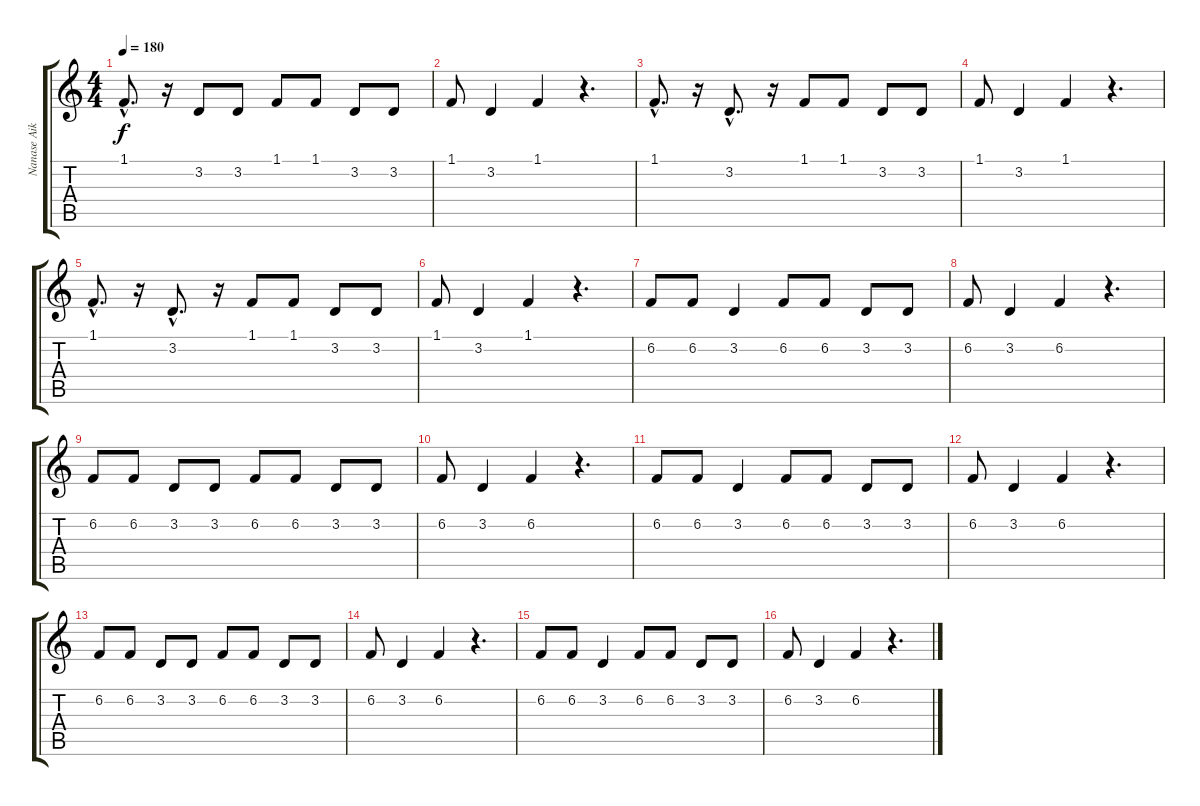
\track ("Nanase Aikawa" "Nanase Aik") {instrument clarinet}
\staff {score tabs}
\tuning (E4 B3 G3 D3 A2 E2) {hide}
\ts (4 4)
\tempo 180
\clef g2
\ks c
1.1{hac}.8{d dy f} r.16 3.2.8 3.2.8 1.1.8 1.1.8 3.2.8 3.2.8 |
1.1.8 3.2.4 1.1.4 r.4{d} |
1.1{hac}.8{d} r.16 3.2{hac}.8{d} r.16 1.1.8 1.1.8 3.2.8 3.2.8 |
1.1.8 3.2.4 1.1.4 r.4{d} |
1.1{hac}.8{d} r.16 3.2{hac}.8{d} r.16 1.1.8 1.1.8 3.2.8 3.2.8 |
1.1.8 3.2.4 1.1.4 r.4{d} |
6.2.8 6.2.8 3.2.4 6.2.8 6.2.8 3.2.8 3.2.8 |
6.2.8 3.2.4 6.2.4 r.4{d} |
6.2.8 6.2.8 3.2.8 3.2.8 6.2.8 6.2.8 3.2.8 3.2.8 |
6.2.8 3.2.4 6.2.4 r.4{d} |
6.2.8 6.2.8 3.2.4 6.2.8 6.2.8 3.2.8 3.2.8 |
6.2.8 3.2.4 6.2.4 r.4{d} |
6.2.8 6.2.8 3.2.8 3.2.8 6.2.8 6.2.8 3.2.8 3.2.8 |
6.2.8 3.2.4 6.2.4 r.4{d} |
6.2.8 6.2.8 3.2.4 6.2.8 6.2.8 3.2.8 3.2.8 |
6.2.8 3.2.4 6.2.4 r.4{d}
